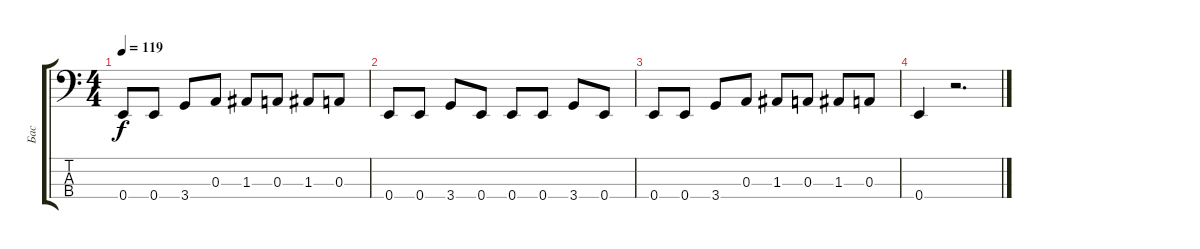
\track ("Бас" "Бас") {instrument electricbasspick}
\staff {score tabs}
\tuning (G2 D2 A1 E1) {hide}
\ts (4 4)
\tempo 119
\clef f4
\ks c
0.4.8{dy f} 0.4.8 3.4.8 0.3.8 1.3.8 0.3.8 1.3.8 0.3.8 |
0.4.8 0.4.8 3.4.8 0.4.8 0.4.8 0.4.8 3.4.8 0.4.8 |
0.4.8 0.4.8 3.4.8 0.3.8 1.3.8 0.3.8 1.3.8 0.3.8 |
0.4.4 r.2{d}
